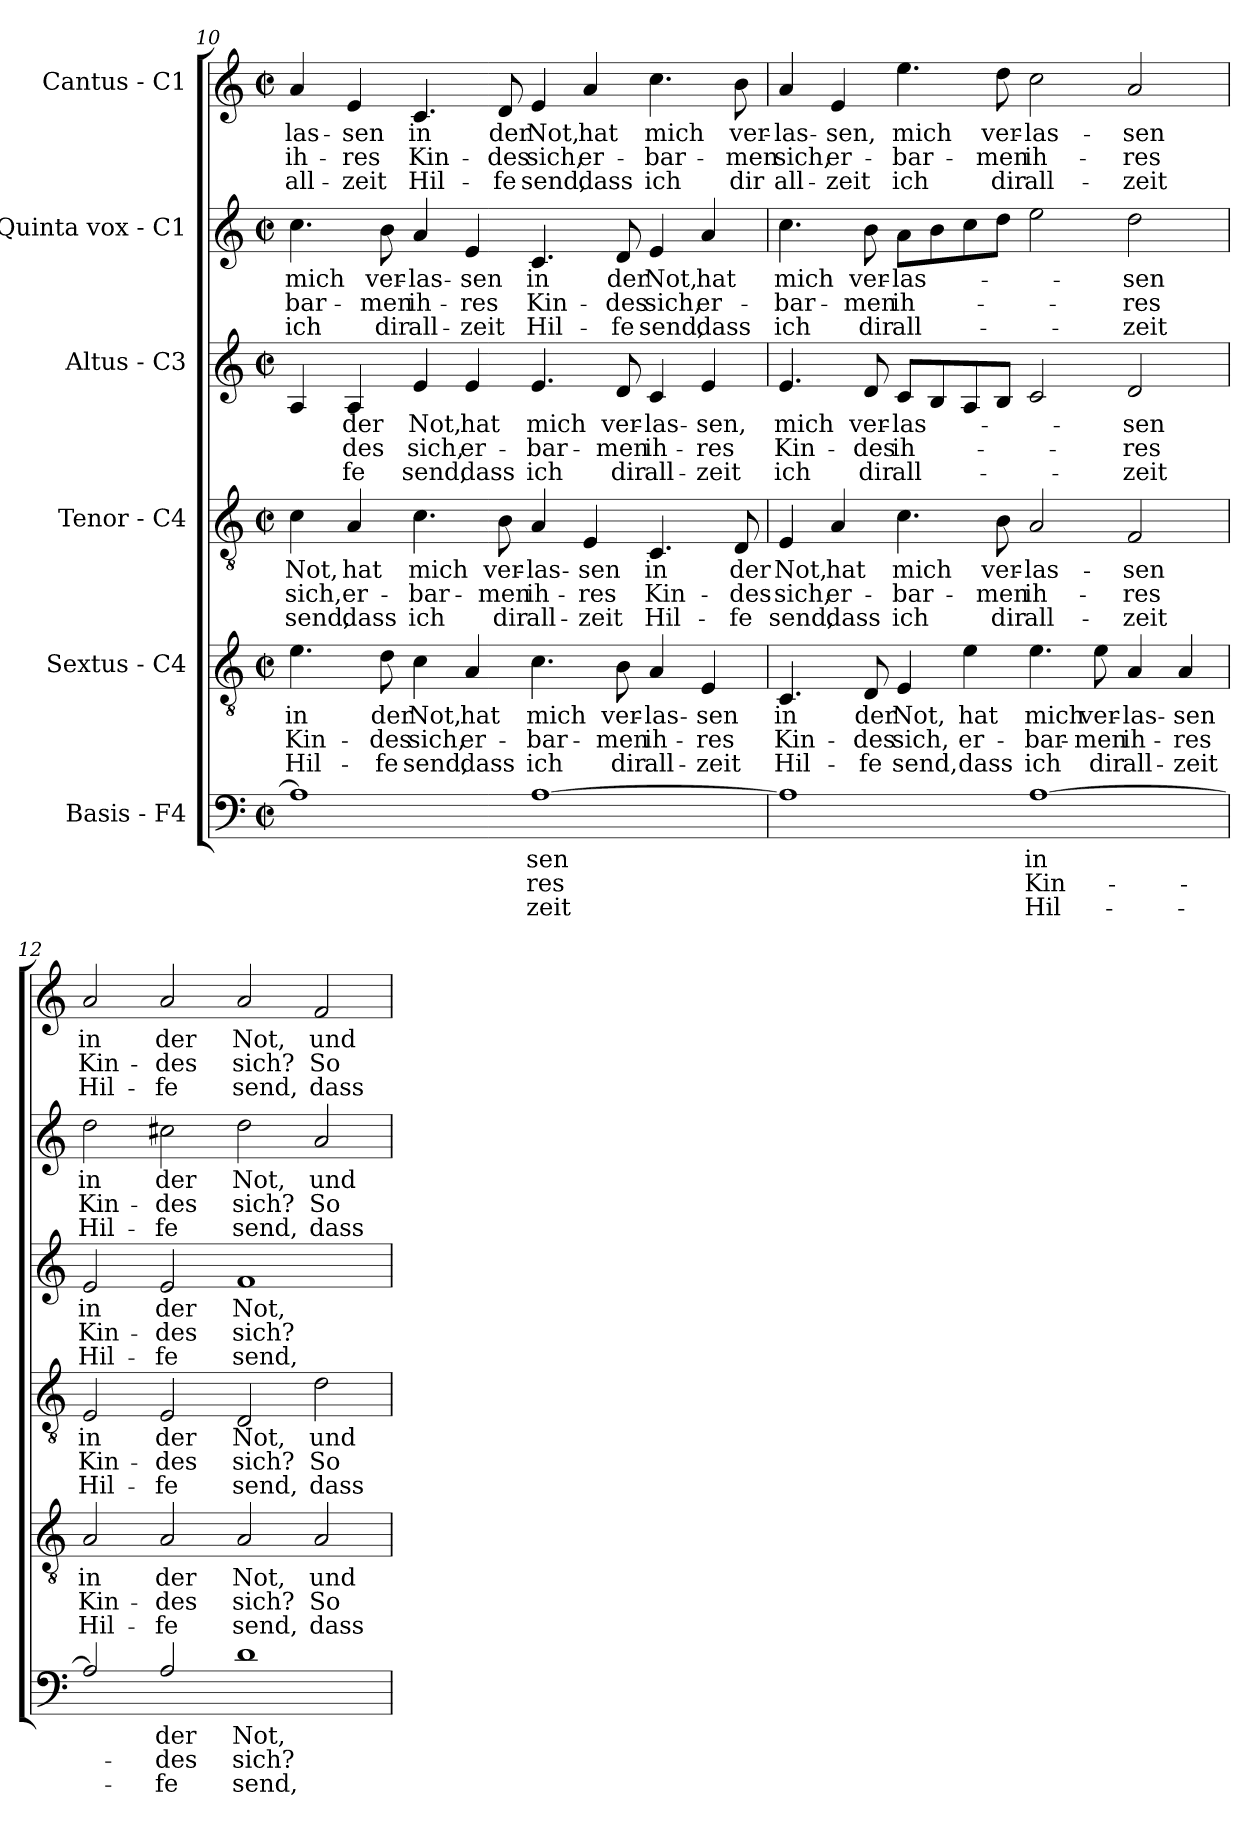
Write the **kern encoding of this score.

**kern	**text	**text	**text	**kern	**text	**text	**text	**kern	**text	**text	**text	**kern	**text	**text	**text	**kern	**text	**text	**text	**kern	**text	**text	**text
*part6	*part6	*part6	*part6	*part5	*part5	*part5	*part5	*part4	*part4	*part4	*part4	*part3	*part3	*part3	*part3	*part2	*part2	*part2	*part2	*part1	*part1	*part1	*part1
*staff6	*staff6	*staff6	*staff6	*staff5	*staff5	*staff5	*staff5	*staff4	*staff4	*staff4	*staff4	*staff3	*staff3	*staff3	*staff3	*staff2	*staff2	*staff2	*staff2	*staff1	*staff1	*staff1	*staff1
*I"Basis - F4	*	*	*	*I"Sextus - C4	*	*	*	*I"Tenor - C4	*	*	*	*I"Altus - C3	*	*	*	*I"Quinta vox - C1	*	*	*	*I"Cantus - C1	*	*	*
!!LO:PB:g=z
*clefF4	*	*	*	*clefGv2	*	*	*	*clefGv2	*	*	*	*clefG2	*	*	*	*clefG2	*	*	*	*clefG2	*	*	*
*ITrd8c14	*	*	*	*	*	*	*	*	*	*	*	*	*	*	*	*	*	*	*	*	*	*	*
*k[]	*	*	*	*k[]	*	*	*	*k[]	*	*	*	*k[]	*	*	*	*k[]	*	*	*	*k[]	*	*	*
*C:	*	*	*	*C:	*	*	*	*C:	*	*	*	*C:	*	*	*	*C:	*	*	*	*C:	*	*	*
*M2/2	*	*	*	*M2/2	*	*	*	*M2/2	*	*	*	*M2/2	*	*	*	*M2/2	*	*	*	*M2/2	*	*	*
*met(c|)	*	*	*	*met(c|)	*	*	*	*met(c|)	*	*	*	*met(c|)	*	*	*	*met(c|)	*	*	*	*met(c|)	*	*	*
=10	=10	=10	=10	=10	=10	=10	=10	=10	=10	=10	=10	=10	=10	=10	=10	=10	=10	=10	=10	=10	=10	=10	=10
!	!	!	!	!	!LO:LY:b	!LO:LY:b	!LO:LY:b	!	!LO:LY:b	!LO:LY:b	!LO:LY:b	!	!	!	!	!	!LO:LY:b	!LO:LY:b	!LO:LY:b	!	!LO:LY:b	!LO:LY:b	!LO:LY:b
1AA]	.	.	.	4.e\	in	Kin-	Hil-	4c\	Not,	sich,	send,	4A/	.	.	.	4.cc\	mich	-bar-	ich	4a/	-las-	ih-	all-
!	!	!	!	!	!	!	!	!	!LO:LY:b	!LO:LY:b	!LO:LY:b	!	!LO:LY:b	!LO:LY:b	!LO:LY:b	!	!	!	!	!	!LO:LY:b	!LO:LY:b	!LO:LY:b
.	.	.	.	.	.	.	.	4A/	hat	er-	dass	4A/	der	-des	-fe	.	.	.	.	4e/	-sen	-res	-zeit
!	!	!	!	!	!LO:LY:b	!LO:LY:b	!LO:LY:b	!	!	!	!	!	!	!	!	!	!LO:LY:b	!LO:LY:b	!LO:LY:b	!	!	!	!
.	.	.	.	8d\	der	-des	-fe	.	.	.	.	.	.	.	.	8b\	ver-	-men	dir	.	.	.	.
!	!	!	!	!	!LO:LY:b	!LO:LY:b	!LO:LY:b	!	!LO:LY:b	!LO:LY:b	!LO:LY:b	!	!LO:LY:b	!LO:LY:b	!LO:LY:b	!	!LO:LY:b	!LO:LY:b	!LO:LY:b	!	!LO:LY:b	!LO:LY:b	!LO:LY:b
.	.	.	.	4c\	Not,	sich,	send,	4.c\	mich	-bar-	ich	4e/	Not,	sich,	send,	4a/	-las-	ih-	all-	4.c/	in	Kin-	Hil-
!	!	!	!	!	!LO:LY:b	!LO:LY:b	!LO:LY:b	!	!	!	!	!	!LO:LY:b	!LO:LY:b	!LO:LY:b	!	!LO:LY:b	!LO:LY:b	!LO:LY:b	!	!	!	!
.	.	.	.	4A/	hat	er-	dass	.	.	.	.	4e/	hat	er-	dass	4e/	-sen	-res	-zeit	.	.	.	.
!	!	!	!	!	!	!	!	!	!LO:LY:b	!LO:LY:b	!LO:LY:b	!	!	!	!	!	!	!	!	!	!LO:LY:b	!LO:LY:b	!LO:LY:b
.	.	.	.	.	.	.	.	8B\	ver-	-men	dir	.	.	.	.	.	.	.	.	8d/	der	-des	-fe
!	!LO:LY:b	!LO:LY:b	!LO:LY:b	!	!LO:LY:b	!LO:LY:b	!LO:LY:b	!	!LO:LY:b	!LO:LY:b	!LO:LY:b	!	!LO:LY:b	!LO:LY:b	!LO:LY:b	!	!LO:LY:b	!LO:LY:b	!LO:LY:b	!	!LO:LY:b	!LO:LY:b	!LO:LY:b
[1AA	-sen	-res	-zeit	4.c\	mich	-bar-	ich	4A/	-las-	ih-	all-	4.e/	mich	-bar-	ich	4.c/	in	Kin-	Hil-	4e/	Not,	sich,	send,
!	!	!	!	!	!	!	!	!	!LO:LY:b	!LO:LY:b	!LO:LY:b	!	!	!	!	!	!	!	!	!	!LO:LY:b	!LO:LY:b	!LO:LY:b
.	.	.	.	.	.	.	.	4E/	-sen	-res	-zeit	.	.	.	.	.	.	.	.	4a/	hat	er-	dass
!	!	!	!	!	!LO:LY:b	!LO:LY:b	!LO:LY:b	!	!	!	!	!	!LO:LY:b	!LO:LY:b	!LO:LY:b	!	!LO:LY:b	!LO:LY:b	!LO:LY:b	!	!	!	!
.	.	.	.	8B\	ver-	-men	dir	.	.	.	.	8d/	ver-	-men	dir	8d/	der	-des	-fe	.	.	.	.
!	!	!	!	!	!LO:LY:b	!LO:LY:b	!LO:LY:b	!	!LO:LY:b	!LO:LY:b	!LO:LY:b	!	!LO:LY:b	!LO:LY:b	!LO:LY:b	!	!LO:LY:b	!LO:LY:b	!LO:LY:b	!	!LO:LY:b	!LO:LY:b	!LO:LY:b
.	.	.	.	4A/	-las-	ih-	all-	4.C/	in	Kin-	Hil-	4c/	-las-	ih-	all-	4e/	Not,	sich,	send,	4.cc\	mich	-bar-	ich
!	!	!	!	!	!LO:LY:b	!LO:LY:b	!LO:LY:b	!	!	!	!	!	!LO:LY:b	!LO:LY:b	!LO:LY:b	!	!LO:LY:b	!LO:LY:b	!LO:LY:b	!	!	!	!
.	.	.	.	4E/	-sen	-res	-zeit	.	.	.	.	4e/	-sen,	-res	-zeit	4a/	hat	er-	dass	.	.	.	.
!	!	!	!	!	!	!	!	!	!LO:LY:b	!LO:LY:b	!LO:LY:b	!	!	!	!	!	!	!	!	!	!LO:LY:b	!LO:LY:b	!LO:LY:b
.	.	.	.	.	.	.	.	8D/	der	-des	-fe	.	.	.	.	.	.	.	.	8b\	ver-	-men	dir
=11	=11	=11	=11	=11	=11	=11	=11	=11	=11	=11	=11	=11	=11	=11	=11	=11	=11	=11	=11	=11	=11	=11	=11
!	!	!	!	!	!LO:LY:b	!LO:LY:b	!LO:LY:b	!	!LO:LY:b	!LO:LY:b	!LO:LY:b	!	!LO:LY:b	!LO:LY:b	!LO:LY:b	!	!LO:LY:b	!LO:LY:b	!LO:LY:b	!	!LO:LY:b	!LO:LY:b	!LO:LY:b
1AA]	.	.	.	4.C/	in	Kin-	Hil-	4E/	Not,	sich,	send,	4.e/	mich	Kin-	ich	4.cc\	mich	-bar-	ich	4a/	-las-	sich,	all-
!	!	!	!	!	!	!	!	!	!LO:LY:b	!LO:LY:b	!LO:LY:b	!	!	!	!	!	!	!	!	!	!LO:LY:b	!LO:LY:b	!LO:LY:b
.	.	.	.	.	.	.	.	4A/	hat	er-	dass	.	.	.	.	.	.	.	.	4e/	-sen,	er-	-zeit
!	!	!	!	!	!LO:LY:b	!LO:LY:b	!LO:LY:b	!	!	!	!	!	!LO:LY:b	!LO:LY:b	!LO:LY:b	!	!LO:LY:b	!LO:LY:b	!LO:LY:b	!	!	!	!
.	.	.	.	8D/	der	-des	-fe	.	.	.	.	8d/	ver-	-des	dir	8b\	ver-	-men	dir	.	.	.	.
!	!	!	!	!	!LO:LY:b	!LO:LY:b	!LO:LY:b	!	!LO:LY:b	!LO:LY:b	!LO:LY:b	!	!LO:LY:b	!LO:LY:b	!LO:LY:b	!	!LO:LY:b	!LO:LY:b	!LO:LY:b	!	!LO:LY:b	!LO:LY:b	!LO:LY:b
.	.	.	.	4E/	Not,	sich,	send,	4.c\	mich	-bar-	ich	8c/L	-las-	ih-	all-	8a\L	-las-	ih-	all-	4.ee\	mich	-bar-	ich
.	.	.	.	.	.	.	.	.	.	.	.	8B/	.	.	.	8b\	.	.	.	.	.	.	.
!	!	!	!	!	!LO:LY:b	!LO:LY:b	!LO:LY:b	!	!	!	!	!	!	!	!	!	!	!	!	!	!	!	!
.	.	.	.	4e\	hat	er-	dass	.	.	.	.	8A/	.	.	.	8cc\	.	.	.	.	.	.	.
!	!	!	!	!	!	!	!	!	!LO:LY:b	!LO:LY:b	!LO:LY:b	!	!	!	!	!	!	!	!	!	!LO:LY:b	!LO:LY:b	!LO:LY:b
.	.	.	.	.	.	.	.	8B\	ver-	-men	dir	8B/J	.	.	.	8dd\J	.	.	.	8dd\	ver-	-men	dir
!	!LO:LY:b	!LO:LY:b	!LO:LY:b	!	!LO:LY:b	!LO:LY:b	!LO:LY:b	!	!LO:LY:b	!LO:LY:b	!LO:LY:b	!	!	!	!	!	!	!	!	!	!LO:LY:b	!LO:LY:b	!LO:LY:b
[1AA	in	Kin-	Hil-	4.e\	mich	-bar-	ich	2A/	-las-	ih-	all-	2c/	.	.	.	2ee\	.	.	.	2cc\	-las-	ih-	all-
!	!	!	!	!	!LO:LY:b	!LO:LY:b	!LO:LY:b	!	!	!	!	!	!	!	!	!	!	!	!	!	!	!	!
.	.	.	.	8e\	ver-	-men	dir	.	.	.	.	.	.	.	.	.	.	.	.	.	.	.	.
!	!	!	!	!	!LO:LY:b	!LO:LY:b	!LO:LY:b	!	!LO:LY:b	!LO:LY:b	!LO:LY:b	!	!LO:LY:b	!LO:LY:b	!LO:LY:b	!	!LO:LY:b	!LO:LY:b	!LO:LY:b	!	!LO:LY:b	!LO:LY:b	!LO:LY:b
.	.	.	.	4A/	-las-	ih-	all-	2F/	-sen	-res	-zeit	2d/	-sen	-res	-zeit	2dd\	-sen	-res	-zeit	2a/	-sen	-res	-zeit
!	!	!	!	!	!LO:LY:b	!LO:LY:b	!LO:LY:b	!	!	!	!	!	!	!	!	!	!	!	!	!	!	!	!
.	.	.	.	4A/	-sen	-res	-zeit	.	.	.	.	.	.	.	.	.	.	.	.	.	.	.	.
=12	=12	=12	=12	=12	=12	=12	=12	=12	=12	=12	=12	=12	=12	=12	=12	=12	=12	=12	=12	=12	=12	=12	=12
!	!	!	!	!	!LO:LY:b	!LO:LY:b	!LO:LY:b	!	!LO:LY:b	!LO:LY:b	!LO:LY:b	!	!LO:LY:b	!LO:LY:b	!LO:LY:b	!	!LO:LY:b	!LO:LY:b	!LO:LY:b	!	!LO:LY:b	!LO:LY:b	!LO:LY:b
2AA/]	.	.	.	2A/	in	Kin-	Hil-	2E/	in	Kin-	Hil-	2e/	in	Kin-	Hil-	2dd\	in	Kin-	Hil-	2a/	in	Kin-	Hil-
!	!LO:LY:b	!LO:LY:b	!LO:LY:b	!	!LO:LY:b	!LO:LY:b	!LO:LY:b	!	!LO:LY:b	!LO:LY:b	!LO:LY:b	!	!LO:LY:b	!LO:LY:b	!LO:LY:b	!	!LO:LY:b	!LO:LY:b	!LO:LY:b	!	!LO:LY:b	!LO:LY:b	!LO:LY:b
2AA/	der	-des	-fe	2A/	der	-des	-fe	2E/	der	-des	-fe	2e/	der	-des	-fe	2cc#X\	der	-des	-fe	2a/	der	-des	-fe
!	!LO:LY:b	!LO:LY:b	!LO:LY:b	!	!LO:LY:b	!LO:LY:b	!LO:LY:b	!	!LO:LY:b	!LO:LY:b	!LO:LY:b	!	!LO:LY:b	!LO:LY:b	!LO:LY:b	!	!LO:LY:b	!LO:LY:b	!LO:LY:b	!	!LO:LY:b	!LO:LY:b	!LO:LY:b
1D	Not,	sich?	send,	2A/	Not,	sich?	send,	2D/	Not,	sich?	send,	1f	Not,	sich?	send,	2dd\	Not,	sich?	send,	2a/	Not,	sich?	send,
!	!	!	!	!	!LO:LY:b	!LO:LY:b	!LO:LY:b	!	!LO:LY:b	!LO:LY:b	!LO:LY:b	!	!	!	!	!	!LO:LY:b	!LO:LY:b	!LO:LY:b	!	!LO:LY:b	!LO:LY:b	!LO:LY:b
.	.	.	.	2A/	und	So	dass	2d\	und	So	dass	.	.	.	.	2a/	und	So	dass	2f/	und	So	dass
=	=	=	=	=	=	=	=	=	=	=	=	=	=	=	=	=	=	=	=	=	=	=	=
*-	*-	*-	*-	*-	*-	*-	*-	*-	*-	*-	*-	*-	*-	*-	*-	*-	*-	*-	*-	*-	*-	*-	*-
